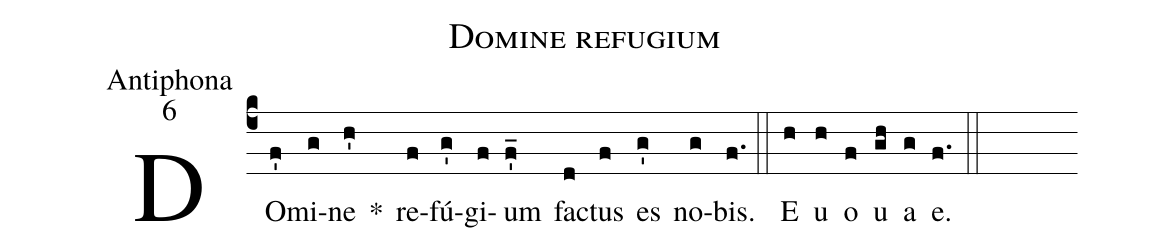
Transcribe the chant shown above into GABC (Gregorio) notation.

name:Domine refugium;
office-part:Antiphona;
mode:6;
%%
(c4) DO(f')mi(g)ne(h') *() re(f)fú(g')gi(f)um(f'_) fa(d)ctus(f) es(g') no(g)bis.(f.) (::) <eu>E(h) u(h) o(f) u(gh) a(g) e.</eu>(f.) (::)
